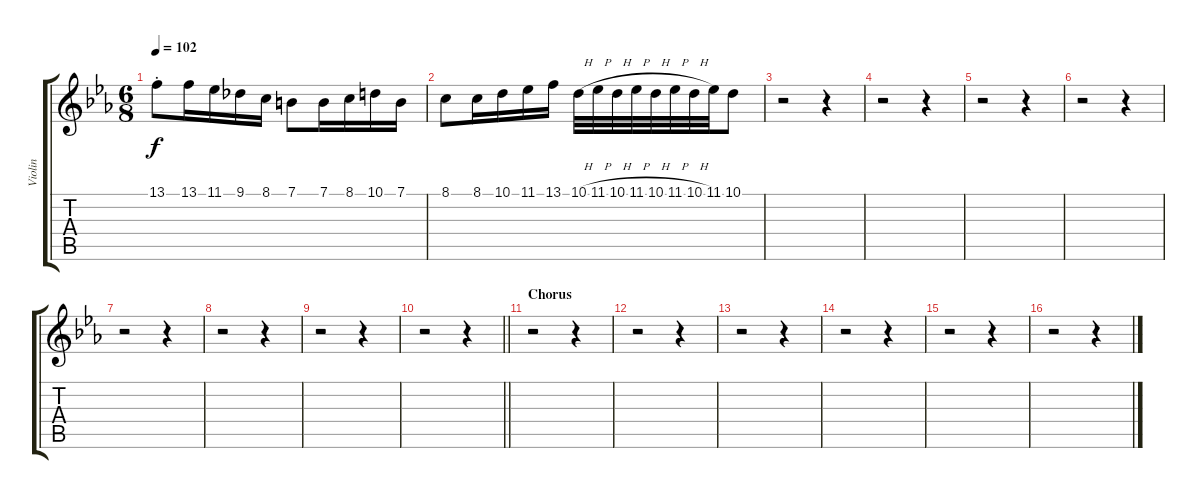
\track ("Violin" "Violin") {instrument violin}
\staff {score tabs}
\tuning (E4 B3 G3 D3 A2 E2) {hide}
\ts (6 8)
\tempo 102
\clef g2
\ks cminor
13.1{st}.8{dy f} 13.1.16 11.1.16 9.1.16 8.1.16 7.1.8 7.1.16 8.1.16 10.1.16 7.1.16 |
8.1.8 8.1.16 10.1.16 11.1.16 13.1.16 10.1{h}.32 11.1{h}.32 10.1{h}.32 11.1{h}.32 10.1{h}.32 11.1{h}.32 10.1{h}.32 11.1.32 10.1.8 |
r.2 r.4 |
r.2 r.4 |
r.2 r.4 |
r.2 r.4 |
r.2 r.4 |
r.2 r.4 |
r.2 r.4 |
\barLineRight lightlight
r.2 r.4 |
\section ("" "Chorus")
r.2 r.4 |
r.2 r.4 |
r.2 r.4 |
r.2 r.4 |
r.2 r.4 |
r.2 r.4
